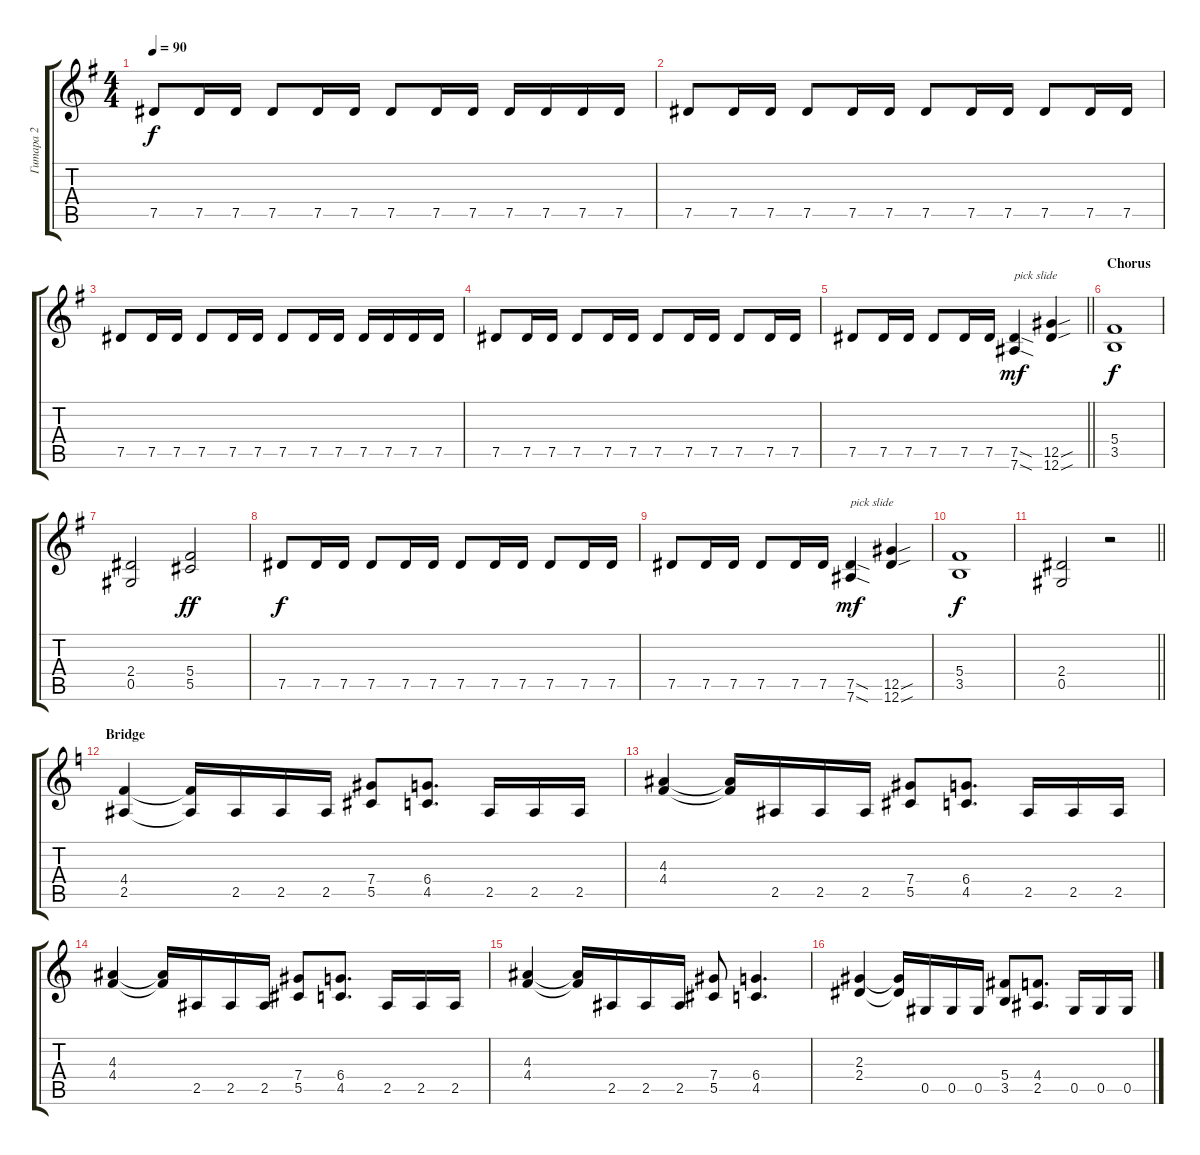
\track ("Гитара 2" "Гитара 2") {instrument distortionguitar}
\staff {score tabs}
\tuning (Eb4 Bb3 Gb3 Db3 Ab2 Eb2) {hide}
\ts (4 4)
\tempo 90
\clef g2
\ks eminor
7.5.8{dy f} 7.5.16 7.5.16 7.5.8 7.5.16 7.5.16 7.5.8 7.5.16 7.5.16 7.5.16 7.5.16 7.5.16 7.5.16 |
7.5.8 7.5.16 7.5.16 7.5.8 7.5.16 7.5.16 7.5.8 7.5.16 7.5.16 7.5.8 7.5.16 7.5.16 |
7.5.8 7.5.16 7.5.16 7.5.8 7.5.16 7.5.16 7.5.8 7.5.16 7.5.16 7.5.16 7.5.16 7.5.16 7.5.16 |
7.5.8 7.5.16 7.5.16 7.5.8 7.5.16 7.5.16 7.5.8 7.5.16 7.5.16 7.5.8 7.5.16 7.5.16 |
\barLineRight lightlight
7.5.8 7.5.16 7.5.16 7.5.8 7.5.16 7.5.16 (7.5{sod} 7.6{sod}).4{txt "pick slide" dy mf} (12.5{sou} 12.6{sou}).4 |
\section ("" "Chorus")
(5.4 3.5).1{dy f volume 13} |
(2.4 0.5).2 (5.4 5.5).2{dy ff} |
7.5.8{dy f volume 15} 7.5.16 7.5.16 7.5.8 7.5.16 7.5.16 7.5.8 7.5.16 7.5.16 7.5.8 7.5.16 7.5.16 |
7.5.8 7.5.16 7.5.16 7.5.8 7.5.16 7.5.16 (7.5{sod} 7.6{sod}).4{txt "pick slide" dy mf} (12.5{sou} 12.6{sou}).4 |
(5.4 3.5).1{dy f volume 13} |
\barLineRight lightlight
(2.4 0.5).2 r.2 |
\section ("" "Bridge")
\ks c
(4.4 2.5).4 (4.4{t} 2.5{t}).16 2.5.16 2.5.16 2.5.16 (7.4 5.5).8 (6.4 4.5).8{d} 2.5.16 2.5.16 2.5.16 |
(4.3 4.4).4 (4.3{t} 4.4{t}).16 2.5.16 2.5.16 2.5.16 (7.4 5.5).8 (6.4 4.5).8{d} 2.5.16 2.5.16 2.5.16 |
(4.3 4.4).4 (4.3{t} 4.4{t}).16 2.5.16 2.5.16 2.5.16 (7.4 5.5).8 (6.4 4.5).8{d} 2.5.16 2.5.16 2.5.16 |
(4.3 4.4).4 (4.3{t} 4.4{t}).16 2.5.16 2.5.16 2.5.16 (7.4 5.5).8 (6.4 4.5).4{d} |
(2.3 2.4).4 (2.3{t} 2.4{t}).16 0.5.16 0.5.16 0.5.16 (5.4 3.5).8 (4.4 2.5).8{d} 0.5.16 0.5.16 0.5.16
